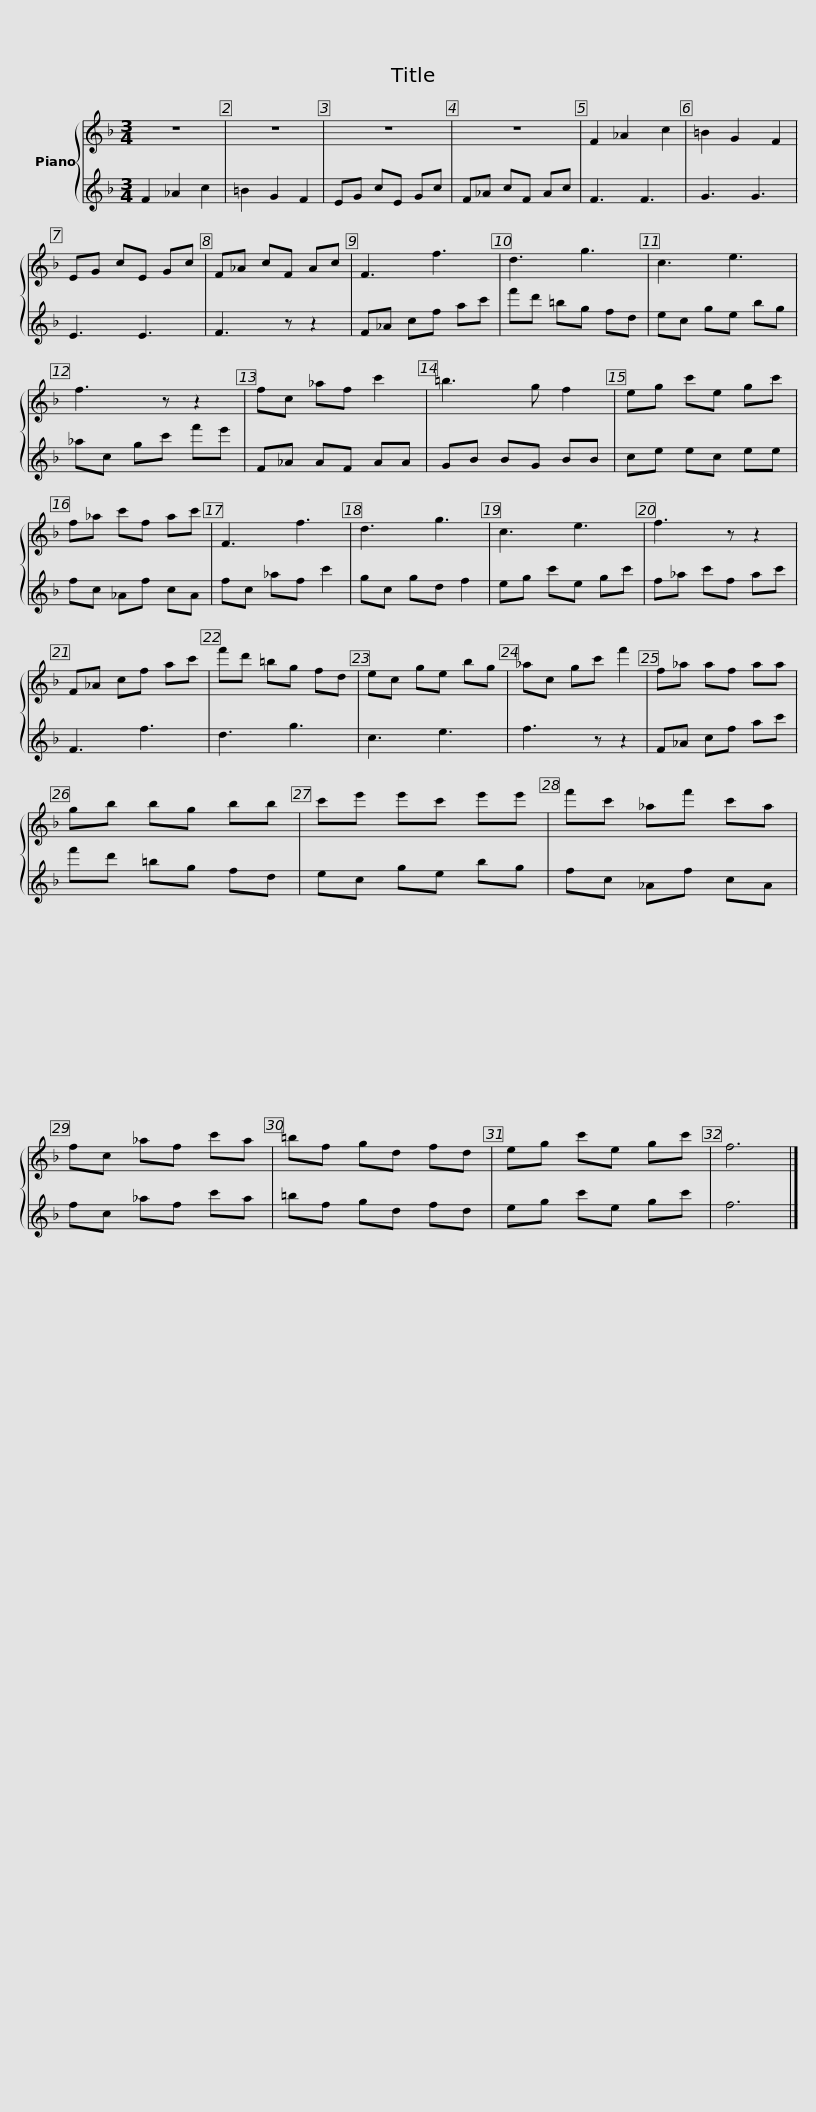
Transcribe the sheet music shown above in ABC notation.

X:1
%%score { 1 | 2 }
L:1/8
M:3/4
I:linebreak $
K:F
V:1 treble
V:2 treble
V:1
 z6 | z6 | z6 | z6 | F2 _A2 c2 | %5
 =B2 G2 F2 | EG cE Gc | F_A cF Ac |$ F3 f3 | d3 g3 | %10
 c3 e3 | f3 z z2 | fc _af c'2 | =b3 g f2 | eg c'e gc' |$ %15
 f_a c'f ac' | F3 f3 | d3 g3 | c3 e3 | f3 z z2 | %20
 F_A cf ac' | f'd' =bg fd |$ ec ge bg | _ac gc' f'2 | f_a af aa | %25
 gb bg bb | c'e' e'c' e'e' | f'c' _af' c'a |$ fc _af c'a | =bf gd fd | %30
 eg c'e gc' | f6 |] %32
V:2
 F2 _A2 c2 | =B2 G2 F2 | EG cE Gc | F_A cF Ac | F3 F3 | %5
 G3 G3 | E3 E3 | F3 z z2 |$ F_A cf ac' | f'd' =bg fd | %10
 ec ge bg | _ac gc' f'e' | F_A AF AA | GB BG BB | ce ec ee |$ %15
 fc _Af cA | fc _af c'2 | gc gd f2 | eg c'e gc' | f_a c'f ac' | %20
 F3 f3 | d3 g3 |$ c3 e3 | f3 z z2 | F_A cf ac' | %25
 f'd' =bg fd | ec ge bg | fc _Af cA |$ fc _af c'a | =bf gd fd | %30
 eg c'e gc' | f6 |] %32
